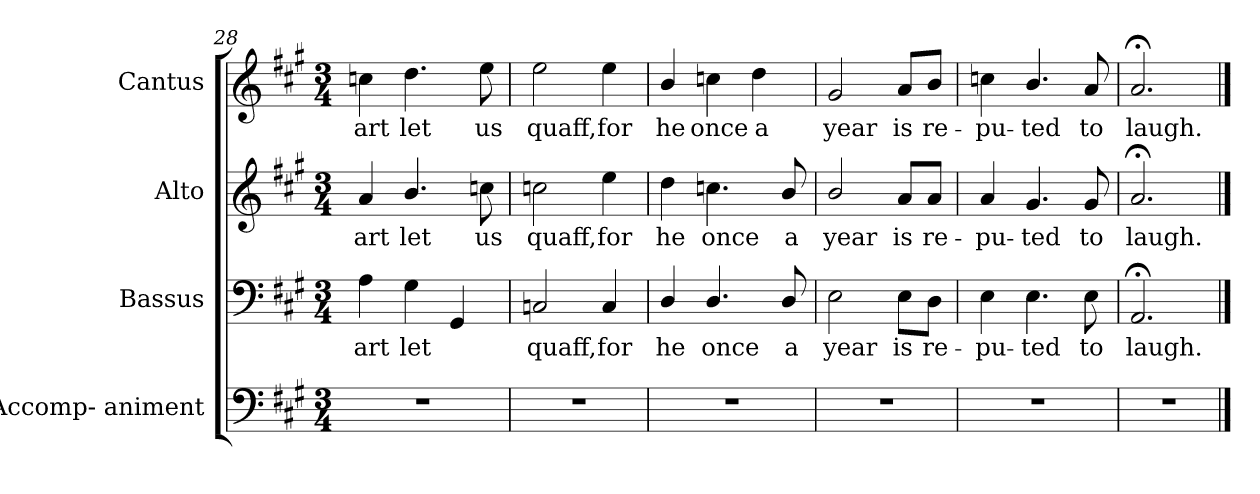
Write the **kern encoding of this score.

**kern	**kern	**text	**kern	**text	**kern	**text
*part4	*part3	*part3	*part2	*part2	*part1	*part1
*staff4	*staff3	*staff3	*staff2	*staff2	*staff1	*staff1
*I"Accomp- animent	*I"Bassus	*	*I"Alto	*	*I"Cantus	*
*I'Ac.	*I'B.	*	*I'A.	*	*	*
*clefF4	*clefF4	*	*clefG2	*	*clefG2	*
*k[f#c#g#]	*k[f#c#g#]	*	*k[f#c#g#]	*	*k[f#c#g#]	*
*A:	*A:	*	*A:	*	*A:	*
*M3/4	*M3/4	*	*M3/4	*	*M3/4	*
=28	=28	=28	=28	=28	=28	=28
!LO:N:vis=1	!	!	!	!	!	!
!	!	!LO:LY:b:color=#000000	!	!	!	!
!	!	!	!	!LO:LY:b:color=#000000	!	!
!	!	!	!	!	!	!LO:LY:b:color=#000000
2.r	4Ai\	art	4ai/	art	4ccni\	art
!	!	!LO:LY:b:color=#000000	!	!	!	!
!	!	!	!	!LO:LY:b:color=#000000	!	!
!	!	!	!	!	!	!LO:LY:b:color=#000000
.	4G#i\	let	4.bi/	let	4.ddi\	let
.	4GG#i/	.	.	.	.	.
!	!	!	!	!LO:LY:b:color=#000000	!	!
!	!	!	!	!	!	!LO:LY:b:color=#000000
.	.	.	8ccni\	us	8eei\	us
=29	=29	=29	=29	=29	=29	=29
!LO:N:vis=1	!	!	!	!	!	!
!	!	!LO:LY:b:color=#000000	!	!	!	!
!	!	!	!	!LO:LY:b:color=#000000	!	!
!	!	!	!	!	!	!LO:LY:b:color=#000000
2.r	2Cni/	quaff,	2ccni\	quaff,	2eei\	quaff,
!	!	!LO:LY:b:color=#000000	!	!	!	!
!	!	!	!	!LO:LY:b:color=#000000	!	!
!	!	!	!	!	!	!LO:LY:b:color=#000000
.	4Ci/	for	4eei\	for	4eei\	for
=30	=30	=30	=30	=30	=30	=30
!LO:N:vis=1	!	!	!	!	!	!
!	!	!LO:LY:b:color=#000000	!	!	!	!
!	!	!	!	!LO:LY:b:color=#000000	!	!
!	!	!	!	!	!	!LO:LY:b:color=#000000
2.r	4Di/	he	4ddi\	he	4bi/	he
!	!	!LO:LY:b:color=#000000	!	!	!	!
!	!	!	!	!LO:LY:b:color=#000000	!	!
!	!	!	!	!	!	!LO:LY:b:color=#000000
.	4.Di/	once	4.ccni\	once	4ccni\	once
!	!	!	!	!	!	!LO:LY:b:color=#000000
.	.	.	.	.	4ddi\	a
!	!	!LO:LY:b:color=#000000	!	!	!	!
!	!	!	!	!LO:LY:b:color=#000000	!	!
.	8Di/	a	8bi/	a	.	.
=31	=31	=31	=31	=31	=31	=31
!LO:N:vis=1	!	!	!	!	!	!
!	!	!LO:LY:b:color=#000000	!	!	!	!
!	!	!	!	!LO:LY:b:color=#000000	!	!
!	!	!	!	!	!	!LO:LY:b:color=#000000
2.r	2Ei\	year	2bi/	year	2g#i/	year
!	!	!LO:LY:b:color=#000000	!	!	!	!
!	!	!	!	!LO:LY:b:color=#000000	!	!
!	!	!	!	!	!	!LO:LY:b:color=#000000
.	8Ei\L	is	8ai/L	is	8ai/L	is
!	!	!LO:LY:b:color=#000000	!	!	!	!
!	!	!	!	!LO:LY:b:color=#000000	!	!
!	!	!	!	!	!	!LO:LY:b:color=#000000
.	8Di\J	re-	8ai/J	re-	8bi/J	re-
=32	=32	=32	=32	=32	=32	=32
!LO:N:vis=1	!	!	!	!	!	!
!	!	!LO:LY:b:color=#000000	!	!	!	!
!	!	!	!	!LO:LY:b:color=#000000	!	!
!	!	!	!	!	!	!LO:LY:b:color=#000000
2.r	4Ei\	-pu-	4ai/	-pu-	4ccni\	-pu-
!	!	!LO:LY:b:color=#000000	!	!	!	!
!	!	!	!	!LO:LY:b:color=#000000	!	!
!	!	!	!	!	!	!LO:LY:b:color=#000000
.	4.Ei\	-ted	4.g#i/	-ted	4.bi/	-ted
!	!	!LO:LY:b:color=#000000	!	!	!	!
!	!	!	!	!LO:LY:b:color=#000000	!	!
!	!	!	!	!	!	!LO:LY:b:color=#000000
.	8Ei\	to	8g#i/	to	8ai/	to
=33	=33	=33	=33	=33	=33	=33
!LO:N:vis=1	!	!	!	!	!	!
!	!	!LO:LY:b:color=#000000	!	!	!	!
!	!	!	!	!LO:LY:b:color=#000000	!	!
!	!	!	!	!	!	!LO:LY:b:color=#000000
2.r	2.AA;i/	laugh.	2.a;i/	laugh.	2.a;i/	laugh.
==	==	==	==	==	==	==
*-	*-	*-	*-	*-	*-	*-
